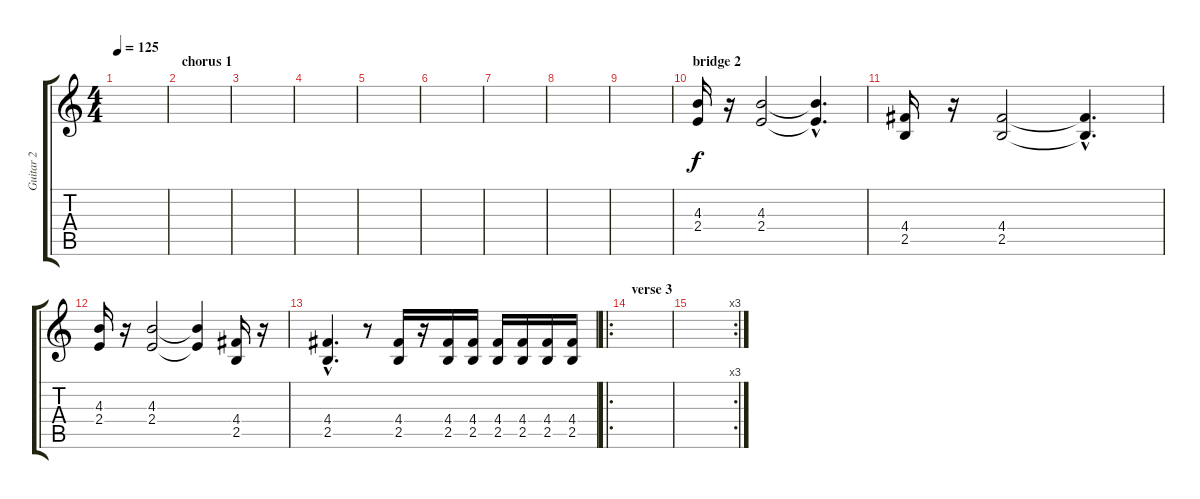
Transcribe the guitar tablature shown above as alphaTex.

\track ("Guitar 2" "Guitar 2") {instrument distortionguitar}
\staff {score tabs}
\tuning (E4 B3 G3 D3 A2 E2) {hide}
\ts (4 4)
\tempo 125
\clef g2
\ks c
|
\section ("" "chorus 1")
|
|
|
|
|
|
|
|
\section ("" "bridge 2")
(4.3 2.4).16 r.16 (4.3 2.4).2 (4.3{hac t} 2.4{hac t}).4{d} |
(4.4 2.5).16 r.16 (4.4 2.5).2 (4.4{hac t} 2.5{hac t}).4{d} |
(4.3 2.4).16 r.16 (4.3 2.4).2 (4.3{t} 2.4{t}).4 (4.4 2.5).16 r.16 |
(4.4{hac} 2.5{hac}).4{d} r.8 (4.4 2.5).16 r.16 (4.4 2.5).16 (4.4 2.5).16 (4.4 2.5).16 (4.4 2.5).16 (4.4 2.5).16 (4.4 2.5).16 |
\ro
\section ("" "verse 3")
|
\rc 3
